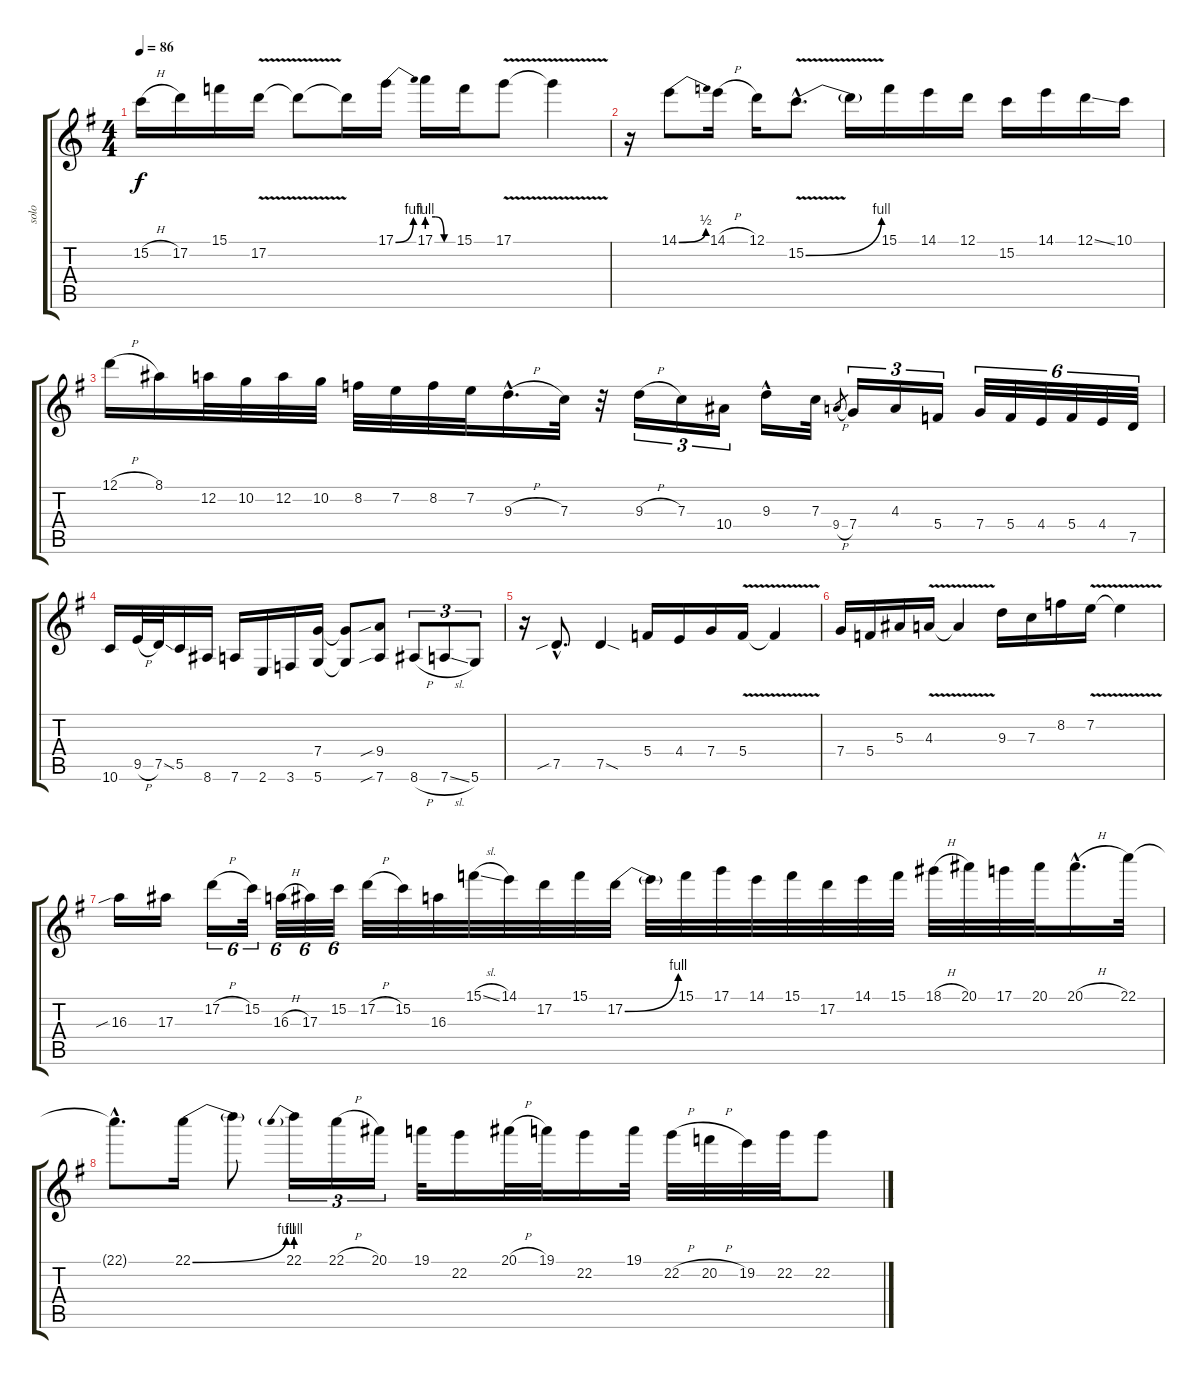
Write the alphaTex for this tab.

\track ("solo" "solo") {instrument overdrivenguitar}
\staff {score tabs}
\tuning (D4 A3 F3 C3 G2 D2) {hide}
\ts (4 4)
\tempo 86
\clef g2
\ks g
15.2{h}.16{dy f} 17.2.16 15.1.16 17.2{v}.16 17.2{t}.8 17.2{t}.16 17.1{be (bend 0 0 60 4)}.16 17.1{be (custom 0 4 20 4 40 0 60 0)}.16 15.1.16 17.1{v}.8 17.1{t}.4 |
r.16 14.1{be (bend 0 0 60 2)}.8 14.1{h}.16 12.1.16 15.2{be (bend 0 0 60 4) v hac}.8{d} 15.2{t}.16 15.1.16 14.1.16 12.1.16 15.2.16 14.1.16 12.1{ss}.16 10.1.16 |
12.1{h}.16 8.1.16 12.2.32 10.2.32 12.2.32 10.2.32 8.2.32 7.2.32 8.2.32 7.2.32 9.3{h hac}.16{d} 7.3.32 r.32 9.3{h}.16{tu (3 2)} 7.3.16{tu (3 2)} 10.4.16{tu (3 2)} 9.3{hac}.16 7.3.32 9.4{h}.8{gr} 7.4.16{tu (3 2)} 4.3.16{tu (3 2)} 5.4.16{tu (3 2)} 7.4.32{tu (6 4)} 5.4.32{tu (6 4)} 4.4.32{tu (6 4)} 5.4.32{tu (6 4)} 4.4.32{tu (6 4)} 7.5.32{tu (6 4)} |
10.6.16 9.5{h}.32 7.5{ss}.32 5.5.16 8.6.16 7.6.16 2.6.16 3.6.16 (7.4 5.6).16 (7.4{t} 5.6{t}).8 (9.4{sib} 7.6{sib}).8 8.6{h}.8{tu (3 2)} 7.6{sl}.8{tu (3 2)} 5.6.8{tu (3 2)} |
r.16 7.5{sib hac}.8{d} 7.5{sod}.4 5.4.16 4.4.16 7.4.16 5.4{v}.16 5.4{t}.4 |
7.4.16 5.4.16 5.3.16 4.3{v}.16 4.3{t}.4 9.3.16 7.3.16 8.2.16 7.2{v}.16 7.2{t}.4 |
16.3{sib}.16 17.3.16 17.2{h}.16{tu (6 4)} 15.2.32{tu (6 4)} 16.3{h}.32{tu (6 4)} 17.3.32{tu (6 4)} 15.2.32{tu (6 4)} 17.2{h}.32 15.2.32 16.3.32 15.1{sl}.32 14.1.32 17.2.32 15.1.32 17.2{be (bend 0 0 60 4)}.32 17.2{t}.32 15.1.32 17.1.32 14.1.32 15.1.32 17.2.32 14.1.32 15.1.32 18.1{h}.32 20.1.32 17.1.32 20.1.32 20.1{h hac}.16{d} 22.1.32 |
22.1{hac t}.8{d} 22.1{be (bend 0 0 60 4)}.16 22.1{t}.8 22.1{be (prebend 0 4 60 4)}.16{tu (3 2)} 22.1{h}.16{tu (3 2)} 20.1.16{tu (3 2)} 19.1.32 22.2.16 20.1{h}.32 19.1.32 22.2.16 19.1.32 22.2{h}.32 20.2{h}.32 19.2.32 22.2.32 22.2.8
